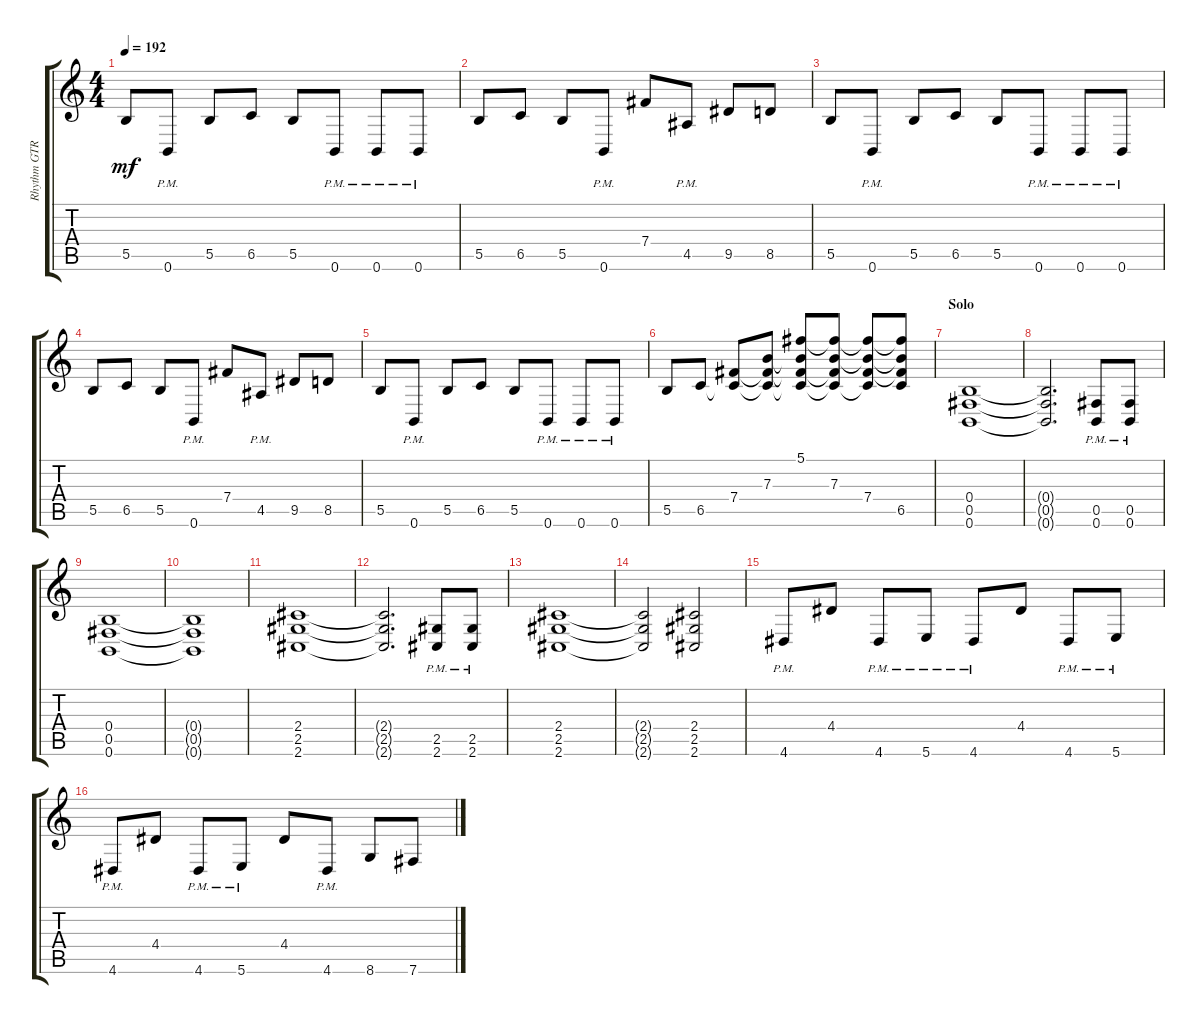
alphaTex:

\track ("Rhythm GTR 2" "Rhythm GTR") {instrument distortionguitar}
\staff {score tabs}
\tuning (Db4 Ab3 E3 B2 Gb2 B1) {hide}
\ts (4 4)
\tempo 192
\clef g2
\ks aminor
5.5.8{dy mf} 0.6{pm}.8 5.5.8 6.5.8 5.5.8 0.6{pm}.8 0.6{pm}.8 0.6{pm}.8 |
5.5.8 6.5.8 5.5.8 0.6{pm}.8 7.4.8 4.5{pm}.8 9.5.8 8.5.8 |
5.5.8 0.6{pm}.8 5.5.8 6.5.8 5.5.8 0.6{pm}.8 0.6{pm}.8 0.6{pm}.8 |
5.5.8 6.5.8 5.5.8 0.6{pm}.8 7.4.8 4.5{pm}.8 9.5.8 8.5.8 |
5.5.8 0.6{pm}.8 5.5.8 6.5.8 5.5.8 0.6{pm}.8 0.6{pm}.8 0.6{pm}.8 |
5.5.8 6.5.8 (7.4 6.5{t}).8 (7.3 7.4{t} 6.5{t}).8 (5.1 7.3{t} 7.4{t} 6.5{t}).8 (5.1{t} 7.3 7.4{t} 6.5{t}).8 (5.1{t} 7.3{t} 7.4 6.5{t}).8 (5.1{t} 7.3{t} 7.4{t} 6.5).8 |
\section ("" "Solo")
(0.4 0.5 0.6).1 |
(0.4{t} 0.5{t} 0.6{t}).2{d} (0.5{pm} 0.6{pm}).8 (0.5{pm} 0.6{pm}).8 |
(0.4 0.5 0.6).1 |
(0.4{t} 0.5{t} 0.6{t}).1 |
(2.4 2.5 2.6).1 |
(2.4{t} 2.5{t} 2.6{t}).2{d} (2.5{pm} 2.6{pm}).8 (2.5{pm} 2.6{pm}).8 |
(2.4 2.5 2.6).1 |
(2.4{t} 2.5{t} 2.6{t}).2 (2.4 2.5 2.6).2 |
4.6{pm}.8 4.4.8 4.6{pm}.8 5.6{pm}.8 4.6{pm}.8 4.4.8 4.6{pm}.8 5.6{pm}.8 |
4.6{pm}.8 4.4.8 4.6{pm}.8 5.6{pm}.8 4.4.8 4.6{pm}.8 8.6.8 7.6.8
